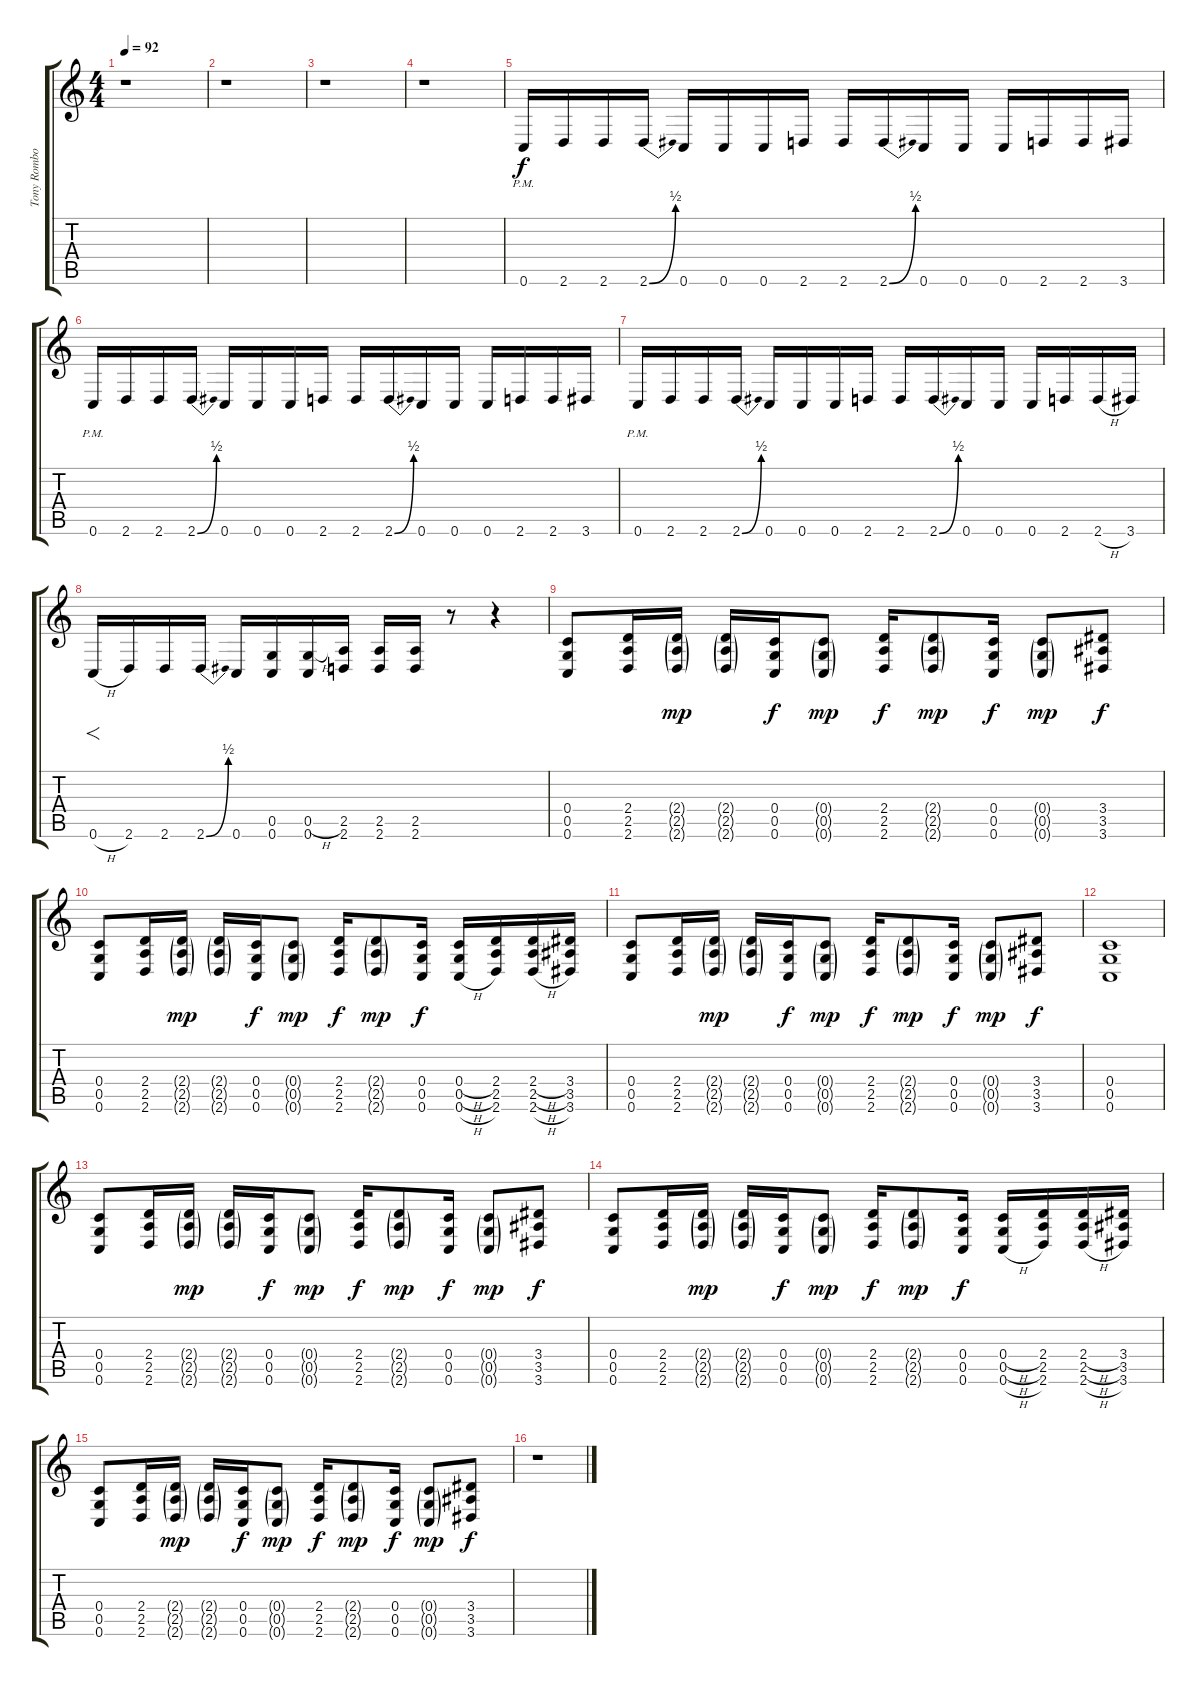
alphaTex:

\track ("Tony Rombola (2)" "Tony Rombo") {instrument distortionguitar}
\staff {score tabs}
\tuning (D4 A3 F3 C3 G2 C2) {hide}
\ts (4 4)
\tempo 92
\clef g2
\ks c
r.1{dy f instrument distortionguitar} |
r.1 |
r.1 |
r.1 |
0.6{pm}.16{instrument electricguitarmuted} 2.6.16 2.6.16 2.6{be (bend 0 0 60 2)}.16 0.6.16 0.6.16 0.6.16 2.6.16 2.6.16 2.6{be (bend 0 0 60 2)}.16 0.6.16 0.6.16 0.6.16 2.6.16 2.6.16 3.6.16 |
0.6{pm}.16{instrument electricguitarmuted} 2.6.16 2.6.16 2.6{be (bend 0 0 60 2)}.16 0.6.16 0.6.16 0.6.16 2.6.16 2.6.16 2.6{be (bend 0 0 60 2)}.16 0.6.16 0.6.16 0.6.16 2.6.16 2.6.16 3.6.16 |
0.6{pm}.16{instrument electricguitarmuted} 2.6.16 2.6.16 2.6{be (bend 0 0 60 2)}.16 0.6.16 0.6.16 0.6.16 2.6.16 2.6.16 2.6{be (bend 0 0 60 2)}.16 0.6.16 0.6.16 0.6.16 2.6.16 2.6{h}.16{instrument distortionguitar} 3.6.16 |
0.6{h}.16{f} 2.6.16 2.6.16 2.6{be (bend 0 0 60 2)}.16 0.6.16 (0.5 0.6).16 (0.5{h} 0.6).16 (2.5 2.6).16 (2.5 2.6).16 (2.5 2.6).16 r.8 r.4 |
(0.4 0.5 0.6).8 (2.4 2.5 2.6).16 (2.4{g} 2.5{g} 2.6{g}).16{dy mp} (2.4{g} 2.5{g} 2.6{g}).16 (0.4 0.5 0.6).16{dy f} (0.4{g} 0.5{g} 0.6{g}).8{dy mp} (2.4 2.5 2.6).16{dy f} (2.4{g} 2.5{g} 2.6{g}).8{dy mp} (0.4 0.5 0.6).16{dy f} (0.4{g} 0.5{g} 0.6{g}).8{dy mp} (3.4 3.5 3.6).8{dy f} |
(0.4 0.5 0.6).8 (2.4 2.5 2.6).16 (2.4{g} 2.5{g} 2.6{g}).16{dy mp} (2.4{g} 2.5{g} 2.6{g}).16 (0.4 0.5 0.6).16{dy f} (0.4{g} 0.5{g} 0.6{g}).8{dy mp} (2.4 2.5 2.6).16{dy f} (2.4{g} 2.5{g} 2.6{g}).8{dy mp} (0.4 0.5 0.6).16{dy f} (0.4{h} 0.5{h} 0.6{h}).16 (2.4 2.5 2.6).16 (2.4{h} 2.5{h} 2.6{h}).16 (3.4 3.5 3.6).16 |
(0.4 0.5 0.6).8 (2.4 2.5 2.6).16 (2.4{g} 2.5{g} 2.6{g}).16{dy mp} (2.4{g} 2.5{g} 2.6{g}).16 (0.4 0.5 0.6).16{dy f} (0.4{g} 0.5{g} 0.6{g}).8{dy mp} (2.4 2.5 2.6).16{dy f} (2.4{g} 2.5{g} 2.6{g}).8{dy mp} (0.4 0.5 0.6).16{dy f} (0.4{g} 0.5{g} 0.6{g}).8{dy mp} (3.4 3.5 3.6).8{dy f} |
(0.4 0.5 0.6).1 |
(0.4 0.5 0.6).8 (2.4 2.5 2.6).16 (2.4{g} 2.5{g} 2.6{g}).16{dy mp} (2.4{g} 2.5{g} 2.6{g}).16 (0.4 0.5 0.6).16{dy f} (0.4{g} 0.5{g} 0.6{g}).8{dy mp} (2.4 2.5 2.6).16{dy f} (2.4{g} 2.5{g} 2.6{g}).8{dy mp} (0.4 0.5 0.6).16{dy f} (0.4{g} 0.5{g} 0.6{g}).8{dy mp} (3.4 3.5 3.6).8{dy f} |
(0.4 0.5 0.6).8 (2.4 2.5 2.6).16 (2.4{g} 2.5{g} 2.6{g}).16{dy mp} (2.4{g} 2.5{g} 2.6{g}).16 (0.4 0.5 0.6).16{dy f} (0.4{g} 0.5{g} 0.6{g}).8{dy mp} (2.4 2.5 2.6).16{dy f} (2.4{g} 2.5{g} 2.6{g}).8{dy mp} (0.4 0.5 0.6).16{dy f} (0.4{h} 0.5{h} 0.6{h}).16 (2.4 2.5 2.6).16 (2.4{h} 2.5{h} 2.6{h}).16 (3.4 3.5 3.6).16 |
(0.4 0.5 0.6).8 (2.4 2.5 2.6).16 (2.4{g} 2.5{g} 2.6{g}).16{dy mp} (2.4{g} 2.5{g} 2.6{g}).16 (0.4 0.5 0.6).16{dy f} (0.4{g} 0.5{g} 0.6{g}).8{dy mp} (2.4 2.5 2.6).16{dy f} (2.4{g} 2.5{g} 2.6{g}).8{dy mp} (0.4 0.5 0.6).16{dy f} (0.4{g} 0.5{g} 0.6{g}).8{dy mp} (3.4 3.5 3.6).8{dy f} |
r.1
